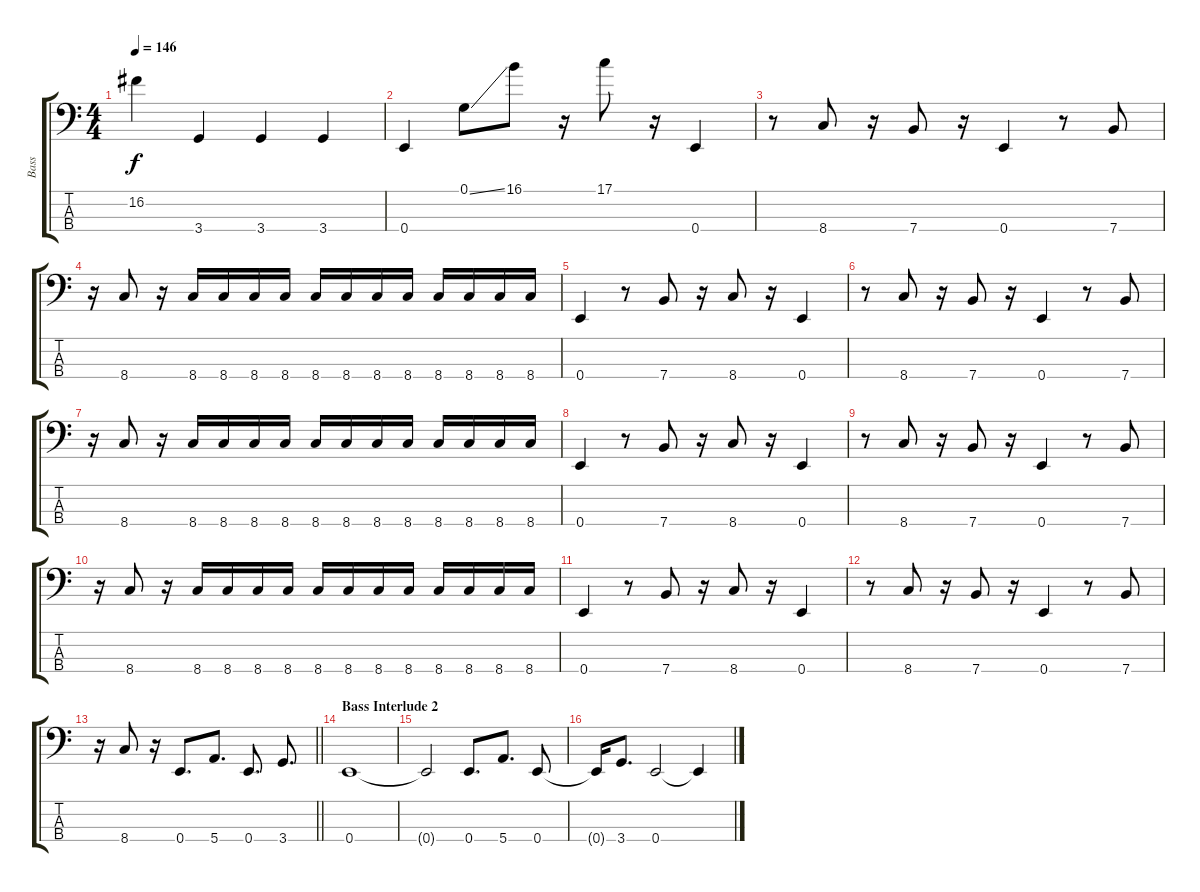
\track ("Bass" "Bass") {instrument electricbasspick}
\staff {score tabs}
\tuning (G2 D2 A1 E1) {hide}
\ts (4 4)
\tempo 146
\clef f4
\ks c
16.2{t}.4{dy f} 3.4.4{instrument electricbasspick} 3.4.4 3.4.4 |
0.4.4 0.1{ss}.8 16.1.8 r.16 17.1.8 r.16 0.4.4 |
r.8 8.4.8 r.16 7.4.8 r.16 0.4.4 r.8 7.4.8 |
r.16 8.4.8 r.16 8.4.16 8.4.16 8.4.16 8.4.16 8.4.16 8.4.16 8.4.16 8.4.16 8.4.16 8.4.16 8.4.16 8.4.16 |
0.4.4 r.8 7.4.8 r.16 8.4.8 r.16 0.4.4 |
r.8 8.4.8 r.16 7.4.8 r.16 0.4.4 r.8 7.4.8 |
r.16 8.4.8 r.16 8.4.16 8.4.16 8.4.16 8.4.16 8.4.16 8.4.16 8.4.16 8.4.16 8.4.16 8.4.16 8.4.16 8.4.16 |
0.4.4 r.8 7.4.8 r.16 8.4.8 r.16 0.4.4 |
r.8 8.4.8 r.16 7.4.8 r.16 0.4.4 r.8 7.4.8 |
r.16 8.4.8 r.16 8.4.16 8.4.16 8.4.16 8.4.16 8.4.16 8.4.16 8.4.16 8.4.16 8.4.16 8.4.16 8.4.16 8.4.16 |
0.4.4 r.8 7.4.8 r.16 8.4.8 r.16 0.4.4 |
r.8 8.4.8 r.16 7.4.8 r.16 0.4.4 r.8 7.4.8 |
\barLineRight lightlight
r.16 8.4.8 r.16 0.4.8{d} 5.4.8{d} 0.4.8{d} 3.4.8{d} |
\section ("" "Bass Interlude 2")
0.4.1 |
0.4{t}.2 0.4.8{d} 5.4.8{d} 0.4.8 |
0.4{t}.16 3.4.8{d} 0.4.2 0.4{t}.4
